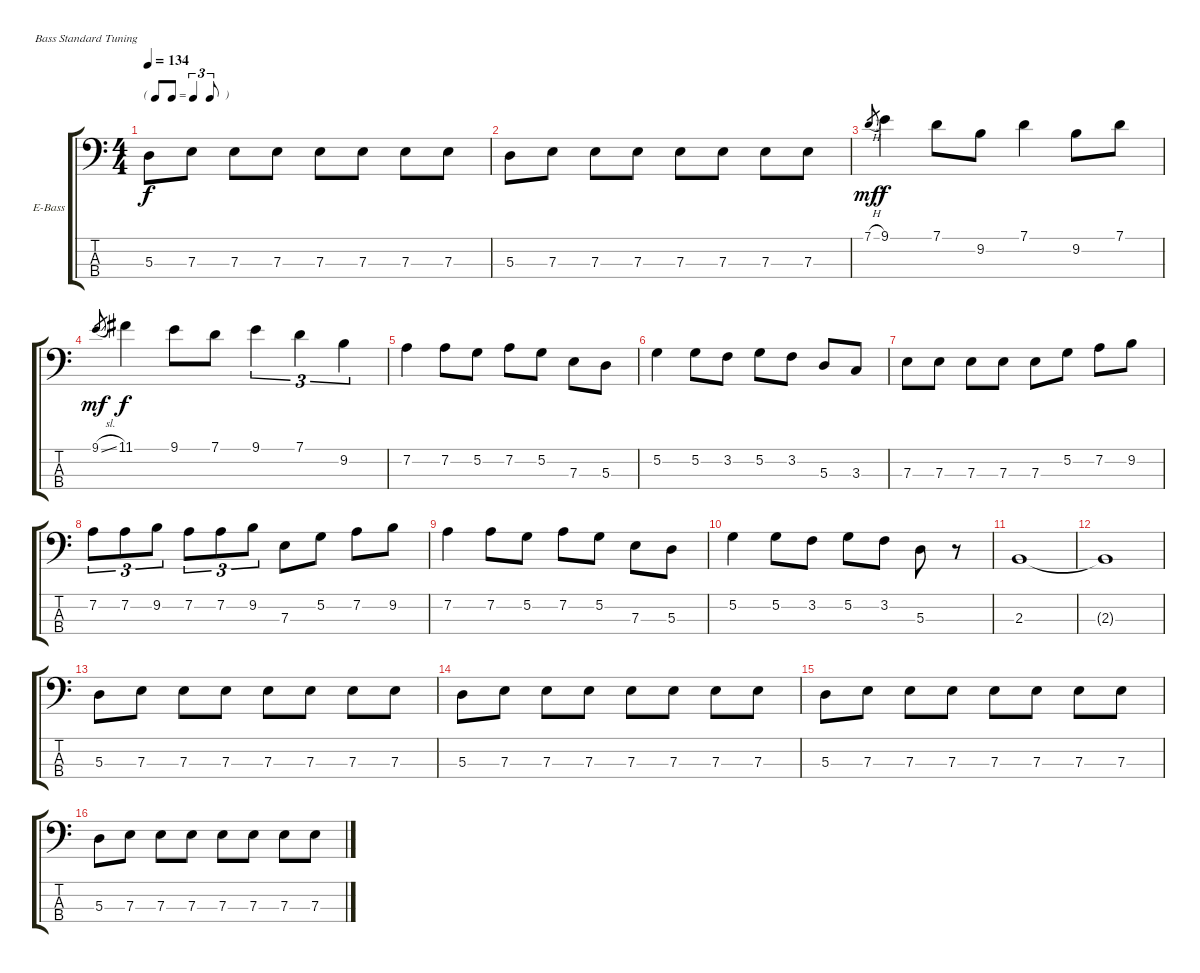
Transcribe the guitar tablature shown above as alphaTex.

\bracketExtendMode groupsimilarinstruments
\firstSystemTrackNameOrientation horizontal
\otherSystemsTrackNameOrientation horizontal
\track ("Glenn Hughes" "E-Bass") {instrument electricbassfinger}
\staff {score tabs}
\tuning (G2 D2 A1 E1)
\ts (4 4)
\tf triplet8th
\tempo 134
\clef f4
\ks c
5.3.8{dy f} 7.3.8 7.3.8 7.3.8 7.3.8 7.3.8 7.3.8 7.3.8 |
5.3.8 7.3.8 7.3.8 7.3.8 7.3.8 7.3.8 7.3.8 7.3.8 |
7.1{h}.8{gr dy mf} 9.1.4{dy f} 7.1.8 9.2.8 7.1.4 9.2.8 7.1.8 |
9.1{sl}.8{gr dy mf} 11.1.4{dy f} 9.1.8 7.1.8 9.1.4{tu (3 2)} 7.1.4{tu (3 2)} 9.2.4{tu (3 2)} |
7.2.4 7.2.8 5.2.8 7.2.8 5.2.8 7.3.8 5.3.8 |
5.2.4 5.2.8 3.2.8 5.2.8 3.2.8 5.3.8 3.3.8 |
7.3.8 7.3.8 7.3.8 7.3.8 7.3.8 5.2.8 7.2.8 9.2.8 |
7.2.8{tu (3 2)} 7.2.8{tu (3 2)} 9.2.8{tu (3 2)} 7.2.8{tu (3 2)} 7.2.8{tu (3 2)} 9.2.8{tu (3 2)} 7.3.8 5.2.8 7.2.8 9.2.8 |
7.2.4 7.2.8 5.2.8 7.2.8 5.2.8 7.3.8 5.3.8 |
5.2.4 5.2.8 3.2.8 5.2.8 3.2.8 5.3.8 r.8 |
2.3.1 |
2.3{t}.1 |
5.3.8 7.3.8 7.3.8 7.3.8 7.3.8 7.3.8 7.3.8 7.3.8 |
5.3.8 7.3.8 7.3.8 7.3.8 7.3.8 7.3.8 7.3.8 7.3.8 |
5.3.8 7.3.8 7.3.8 7.3.8 7.3.8 7.3.8 7.3.8 7.3.8 |
5.3.8 7.3.8 7.3.8 7.3.8 7.3.8 7.3.8 7.3.8 7.3.8
